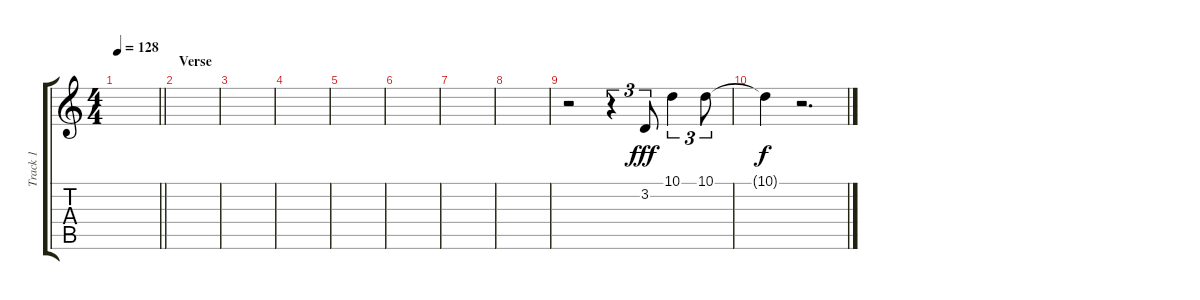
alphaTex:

\track ("Track 1" "Track 1") {instrument pad3polysynth}
\staff {score tabs}
\tuning (E4 B3 G3 D3 A2 D2) {hide}
\ts (4 4)
\tempo 128
\clef g2
\barLineRight lightlight
\ks c
|
\section ("" "Verse")
|
|
|
|
|
|
|
r.2 r.4{tu (3 2)} 3.2.8{tu (3 2) dy fff} 10.1.4{tu (3 2)} 10.1.8{tu (3 2)} |
10.1{t}.4{dy f} r.2{d}
